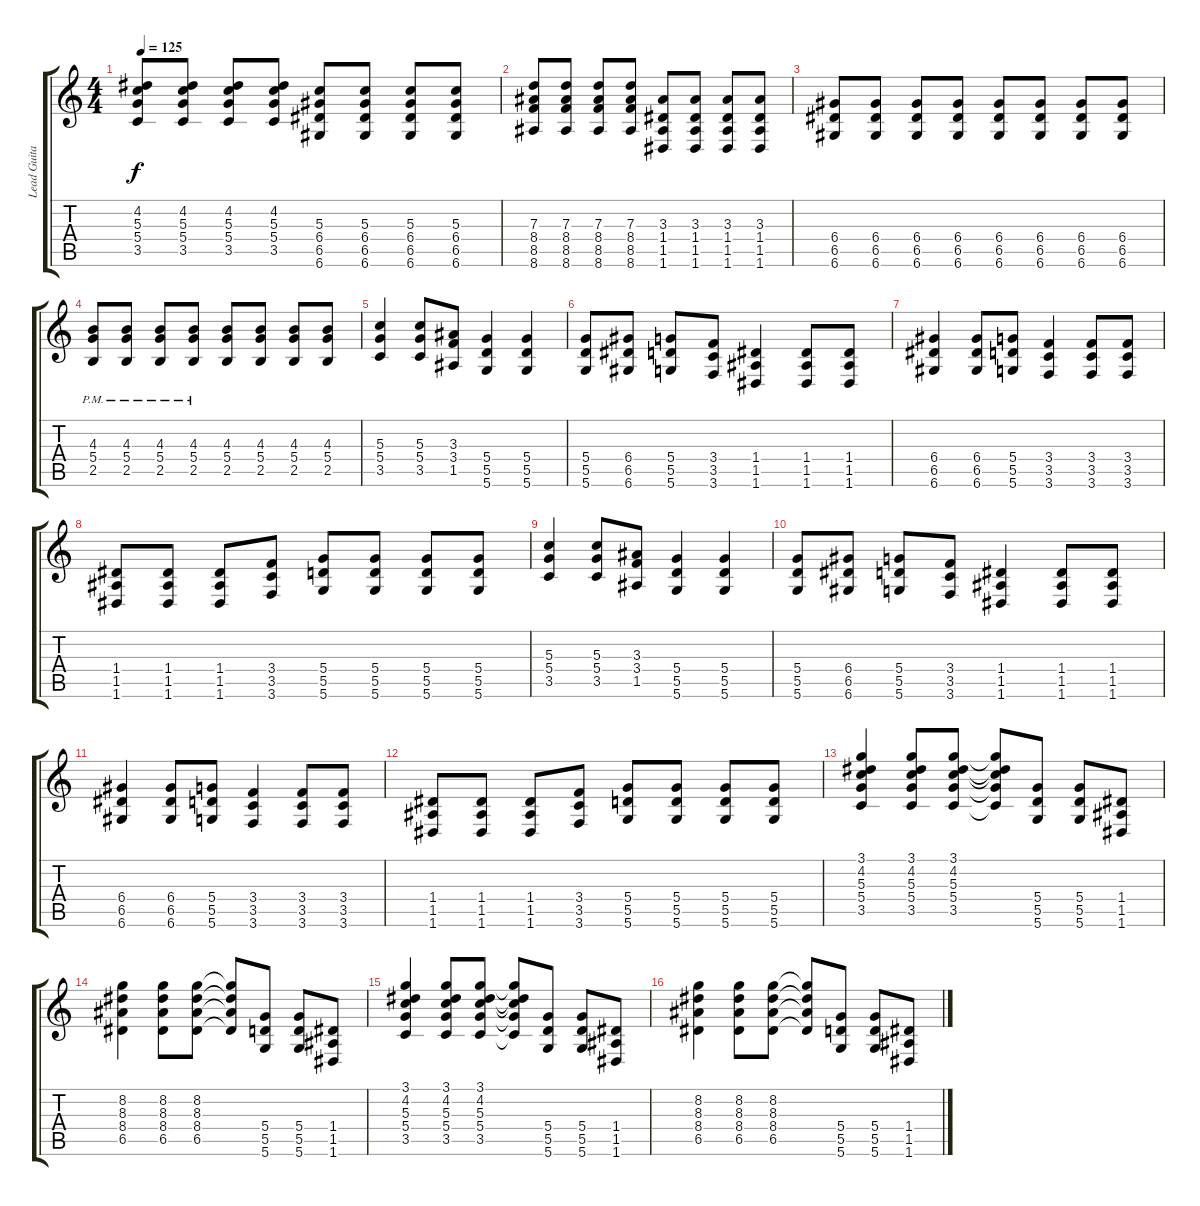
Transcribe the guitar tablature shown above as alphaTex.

\track ("Lead Guitar" "Lead Guita") {instrument overdrivenguitar}
\staff {score tabs}
\tuning (E4 B3 G3 D3 A2 D2) {hide}
\ts (4 4)
\tempo 125
\clef g2
\ks c
(4.2 5.3 5.4 3.5).8{dy f} (4.2 5.3 5.4 3.5).8 (4.2 5.3 5.4 3.5).8 (4.2 5.3 5.4 3.5).8 (5.3 6.4 6.5 6.6).8 (5.3 6.4 6.5 6.6).8 (5.3 6.4 6.5 6.6).8 (5.3 6.4 6.5 6.6).8 |
(7.3 8.4 8.5 8.6).8 (7.3 8.4 8.5 8.6).8 (7.3 8.4 8.5 8.6).8 (7.3 8.4 8.5 8.6).8 (3.3 1.4 1.5 1.6).8 (3.3 1.4 1.5 1.6).8 (3.3 1.4 1.5 1.6).8 (3.3 1.4 1.5 1.6).8 |
(6.4 6.5 6.6).8 (6.4 6.5 6.6).8 (6.4 6.5 6.6).8 (6.4 6.5 6.6).8 (6.4 6.5 6.6).8 (6.4 6.5 6.6).8 (6.4 6.5 6.6).8 (6.4 6.5 6.6).8 |
(4.3{pm} 5.4 2.5).8 (4.3{pm} 5.4 2.5).8 (4.3{pm} 5.4 2.5).8 (4.3{pm} 5.4 2.5).8 (4.3 5.4 2.5).8 (4.3 5.4 2.5).8 (4.3 5.4 2.5).8 (4.3 5.4 2.5).8 |
(5.3 5.4 3.5).4 (5.3 5.4 3.5).8 (3.3 3.4 1.5).8 (5.4 5.5 5.6).4 (5.4 5.5 5.6).4 |
(5.4 5.5 5.6).8 (6.4 6.5 6.6).8 (5.4 5.5 5.6).8 (3.4 3.5 3.6).8 (1.4 1.5 1.6).4 (1.4 1.5 1.6).8 (1.4 1.5 1.6).8 |
(6.4 6.5 6.6).4 (6.4 6.5 6.6).8 (5.4 5.5 5.6).8 (3.4 3.5 3.6).4 (3.4 3.5 3.6).8 (3.4 3.5 3.6).8 |
(1.4 1.5 1.6).8 (1.4 1.5 1.6).8 (1.4 1.5 1.6).8 (3.4 3.5 3.6).8 (5.4 5.5 5.6).8 (5.4 5.5 5.6).8 (5.4 5.5 5.6).8 (5.4 5.5 5.6).8 |
(5.3 5.4 3.5).4 (5.3 5.4 3.5).8 (3.3 3.4 1.5).8 (5.4 5.5 5.6).4 (5.4 5.5 5.6).4 |
(5.4 5.5 5.6).8 (6.4 6.5 6.6).8 (5.4 5.5 5.6).8 (3.4 3.5 3.6).8 (1.4 1.5 1.6).4 (1.4 1.5 1.6).8 (1.4 1.5 1.6).8 |
(6.4 6.5 6.6).4 (6.4 6.5 6.6).8 (5.4 5.5 5.6).8 (3.4 3.5 3.6).4 (3.4 3.5 3.6).8 (3.4 3.5 3.6).8 |
(1.4 1.5 1.6).8 (1.4 1.5 1.6).8 (1.4 1.5 1.6).8 (3.4 3.5 3.6).8 (5.4 5.5 5.6).8 (5.4 5.5 5.6).8 (5.4 5.5 5.6).8 (5.4 5.5 5.6).8 |
(3.1 4.2 5.3 5.4 3.5).4 (3.1 4.2 5.3 5.4 3.5).8 (3.1 4.2 5.3 5.4 3.5).8 (3.1{t} 4.2{t} 5.3{t} 5.4{t} 3.5{t}).8 (5.4 5.5 5.6).8 (5.4 5.5 5.6).8 (1.4 1.5 1.6).8 |
(8.2 8.3 8.4 6.5).4 (8.2 8.3 8.4 6.5).8 (8.2 8.3 8.4 6.5).8 (8.2{t} 8.3{t} 8.4{t} 6.5{t}).8 (5.4 5.5 5.6).8 (5.4 5.5 5.6).8 (1.4 1.5 1.6).8 |
(3.1 4.2 5.3 5.4 3.5).4 (3.1 4.2 5.3 5.4 3.5).8 (3.1 4.2 5.3 5.4 3.5).8 (3.1{t} 4.2{t} 5.3{t} 5.4{t} 3.5{t}).8 (5.4 5.5 5.6).8 (5.4 5.5 5.6).8 (1.4 1.5 1.6).8 |
(8.2 8.3 8.4 6.5).4 (8.2 8.3 8.4 6.5).8 (8.2 8.3 8.4 6.5).8 (8.2{t} 8.3{t} 8.4{t} 6.5{t}).8 (5.4 5.5 5.6).8 (5.4 5.5 5.6).8 (1.4 1.5 1.6).8
